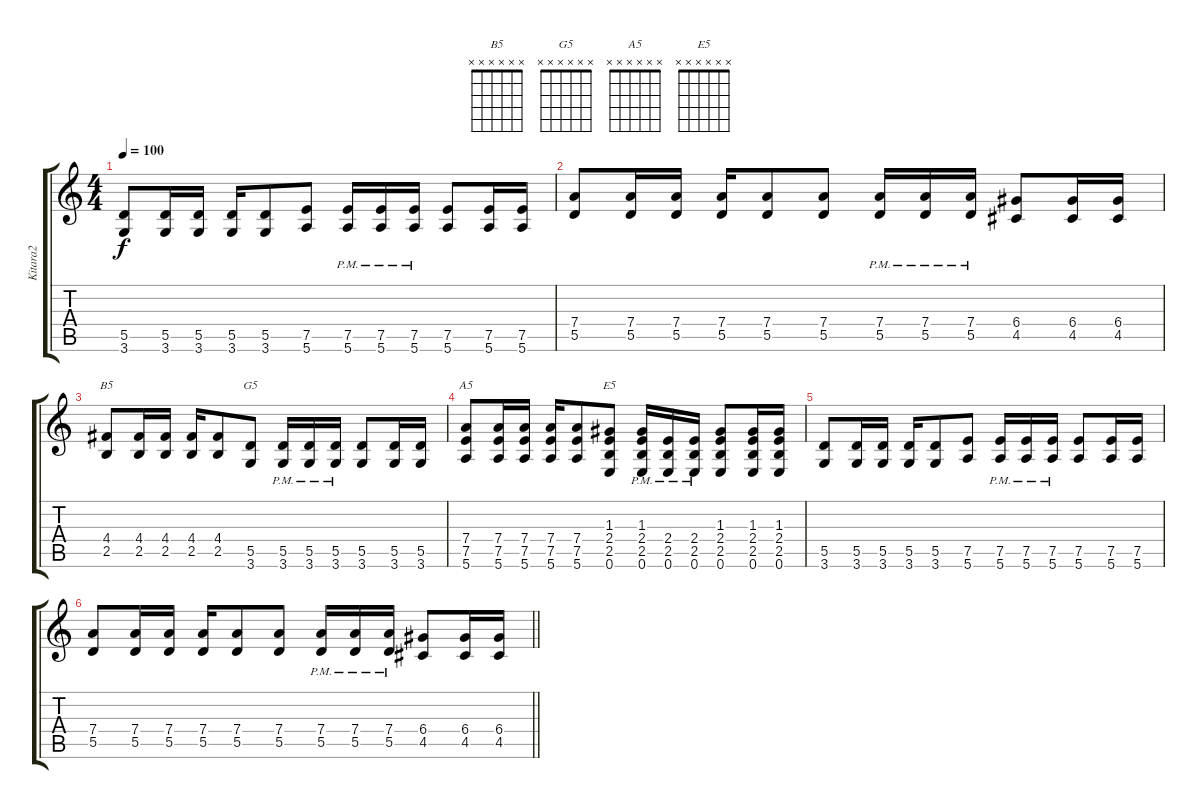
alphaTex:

\track ("Kitara2" "Kitara2") {instrument overdrivenguitar}
\staff {score tabs}
\tuning (E4 B3 G3 D3 A2 E2) {hide}
\chord ("B5" x x x x x x)
\chord ("G5" x x x x x x)
\chord ("A5" x x x x x x)
\chord ("E5" x x x x x x)
\ts (4 4)
\tempo 100
\clef g2
\ks c
(5.5 3.6).8{dy f} (5.5 3.6).16 (5.5 3.6).16 (5.5 3.6).16 (5.5 3.6).8 (7.5 5.6).8 (7.5{pm} 5.6{pm}).16 (7.5{pm} 5.6{pm}).16 (7.5{pm} 5.6{pm}).16 (7.5 5.6).8 (7.5 5.6).16 (7.5 5.6).16 |
(7.4 5.5).8 (7.4 5.5).16 (7.4 5.5).16 (7.4 5.5).16 (7.4 5.5).8 (7.4 5.5).8 (7.4{pm} 5.5{pm}).16 (7.4{pm} 5.5{pm}).16 (7.4{pm} 5.5{pm}).16 (6.4 4.5).8 (6.4 4.5).16 (6.4 4.5).16 |
(4.4 2.5).8{ch "B5"} (4.4 2.5).16 (4.4 2.5).16 (4.4 2.5).16 (4.4 2.5).8 (5.5 3.6).8{ch "G5"} (5.5{pm} 3.6{pm}).16 (5.5{pm} 3.6{pm}).16 (5.5{pm} 3.6{pm}).16 (5.5 3.6).8 (5.5 3.6).16 (5.5 3.6).16 |
(7.4 7.5 5.6).8{ch "A5"} (7.4 7.5 5.6).16 (7.4 7.5 5.6).16 (7.4 7.5 5.6).16 (7.4 7.5 5.6).8 (1.3 2.4 2.5 0.6).8{ch "E5"} (1.3{pm} 2.4{pm} 2.5{pm} 0.6).16 (2.4{pm} 2.5{pm} 0.6).16 (2.4{pm} 2.5{pm} 0.6).16 (1.3 2.4 2.5 0.6).8 (1.3 2.4 2.5 0.6).16 (1.3 2.4 2.5 0.6).16 |
(5.5 3.6).8 (5.5 3.6).16 (5.5 3.6).16 (5.5 3.6).16 (5.5 3.6).8 (7.5 5.6).8 (7.5{pm} 5.6{pm}).16 (7.5{pm} 5.6{pm}).16 (7.5{pm} 5.6{pm}).16 (7.5 5.6).8 (7.5 5.6).16 (7.5 5.6).16 |
\barLineRight lightlight
(7.4 5.5).8 (7.4 5.5).16 (7.4 5.5).16 (7.4 5.5).16 (7.4 5.5).8 (7.4 5.5).8 (7.4{pm} 5.5{pm}).16 (7.4{pm} 5.5{pm}).16 (7.4{pm} 5.5{pm}).16 (6.4 4.5).8 (6.4 4.5).16 (6.4 4.5).16
